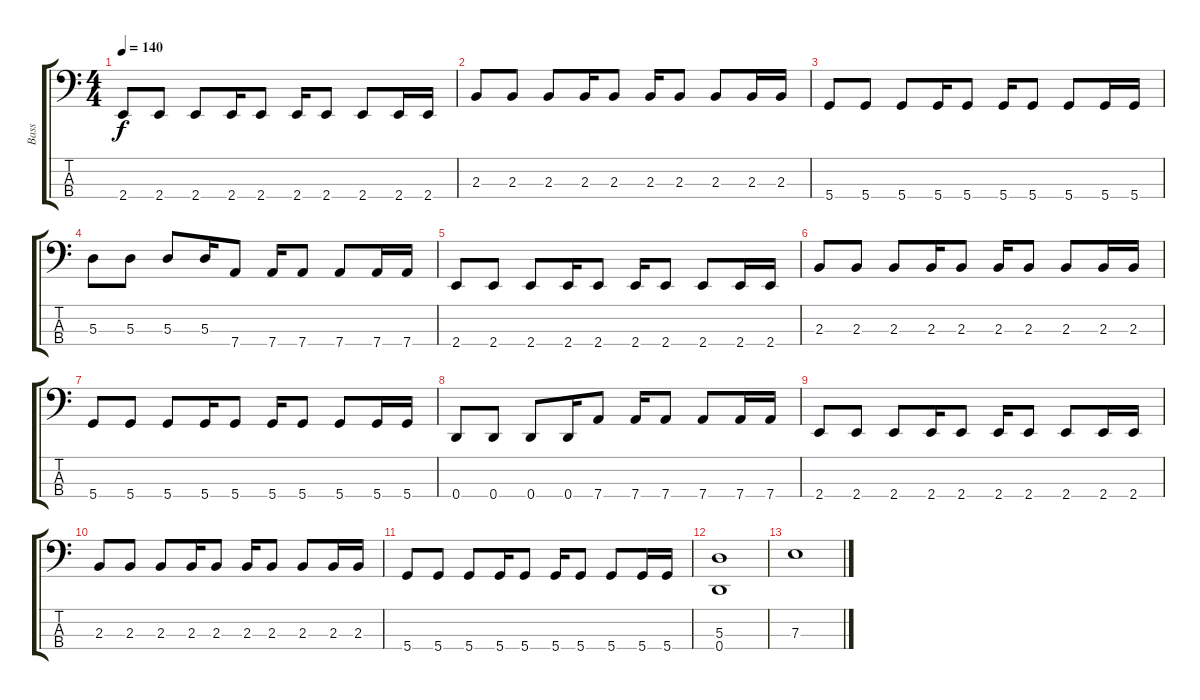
\track ("Bass" "Bass") {instrument electricbassfinger}
\staff {score tabs}
\tuning (G2 D2 A1 D1) {hide}
\ts (4 4)
\tempo 140
\clef f4
\ks c
2.4.8{dy f} 2.4.8 2.4.8 2.4.16 2.4.8 2.4.16 2.4.8 2.4.8 2.4.16 2.4.16 |
2.3.8 2.3.8 2.3.8 2.3.16 2.3.8 2.3.16 2.3.8 2.3.8 2.3.16 2.3.16 |
5.4.8 5.4.8 5.4.8 5.4.16 5.4.8 5.4.16 5.4.8 5.4.8 5.4.16 5.4.16 |
5.3.8 5.3.8 5.3.8 5.3.16 7.4.8 7.4.16 7.4.8 7.4.8 7.4.16 7.4.16 |
2.4.8 2.4.8 2.4.8 2.4.16 2.4.8 2.4.16 2.4.8 2.4.8 2.4.16 2.4.16 |
2.3.8 2.3.8 2.3.8 2.3.16 2.3.8 2.3.16 2.3.8 2.3.8 2.3.16 2.3.16 |
5.4.8 5.4.8 5.4.8 5.4.16 5.4.8 5.4.16 5.4.8 5.4.8 5.4.16 5.4.16 |
0.4.8 0.4.8 0.4.8 0.4.16 7.4.8 7.4.16 7.4.8 7.4.8 7.4.16 7.4.16 |
2.4.8 2.4.8 2.4.8 2.4.16 2.4.8 2.4.16 2.4.8 2.4.8 2.4.16 2.4.16 |
2.3.8 2.3.8 2.3.8 2.3.16 2.3.8 2.3.16 2.3.8 2.3.8 2.3.16 2.3.16 |
5.4.8 5.4.8 5.4.8 5.4.16 5.4.8 5.4.16 5.4.8 5.4.8 5.4.16 5.4.16 |
(5.3 0.4).1 |
7.3.1
